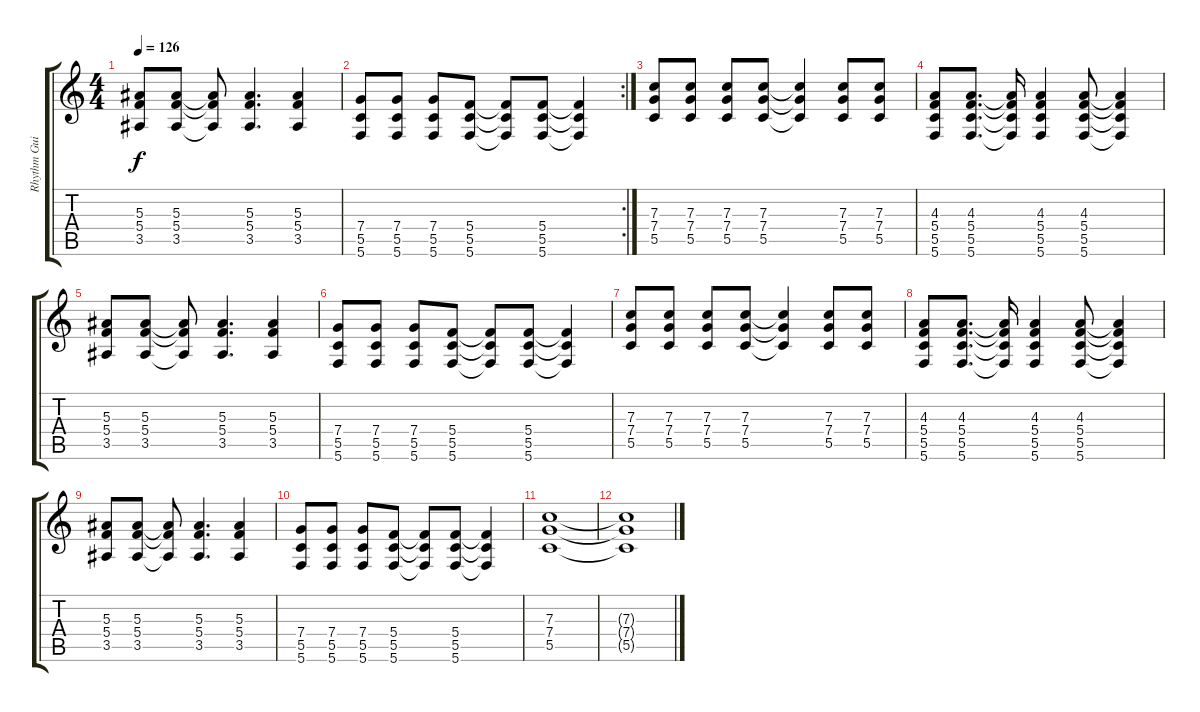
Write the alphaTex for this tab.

\track ("Rhythm Guitar (elec. w/dist.) " "Rhythm Gui") {instrument distortionguitar}
\staff {score tabs}
\tuning (D4 A3 F3 C3 G2 C2) {hide}
\ts (4 4)
\tempo 126
\clef g2
\ks c
(5.3 5.4 3.5).8{dy f} (5.3 5.4 3.5).8 (5.3{t} 5.4{t} 3.5{t}).8 (5.3 5.4 3.5).4{d} (5.3 5.4 3.5).4 |
\rc 2
(7.4 5.5 5.6).8 (7.4 5.5 5.6).8 (7.4 5.5 5.6).8 (5.4 5.5 5.6).8 (5.4{t} 5.5{t} 5.6{t}).8 (5.4 5.5 5.6).8 (5.4{t} 5.5{t} 5.6{t}).4 |
(7.3 7.4 5.5).8 (7.3 7.4 5.5).8 (7.3 7.4 5.5).8 (7.3 7.4 5.5).8 (7.3{t} 7.4{t} 5.5{t}).4 (7.3 7.4 5.5).8 (7.3 7.4 5.5).8 |
(4.3 5.4 5.5 5.6).8 (4.3 5.4 5.5 5.6).8{d} (4.3{t} 5.4{t} 5.5{t} 5.6{t}).16 (4.3 5.4 5.5 5.6).4 (4.3 5.4 5.5 5.6).8 (4.3{t} 5.4{t} 5.5{t} 5.6{t}).4 |
(5.3 5.4 3.5).8 (5.3 5.4 3.5).8 (5.3{t} 5.4{t} 3.5{t}).8 (5.3 5.4 3.5).4{d} (5.3 5.4 3.5).4 |
(7.4 5.5 5.6).8 (7.4 5.5 5.6).8 (7.4 5.5 5.6).8 (5.4 5.5 5.6).8 (5.4{t} 5.5{t} 5.6{t}).8 (5.4 5.5 5.6).8 (5.4{t} 5.5{t} 5.6{t}).4 |
(7.3 7.4 5.5).8 (7.3 7.4 5.5).8 (7.3 7.4 5.5).8 (7.3 7.4 5.5).8 (7.3{t} 7.4{t} 5.5{t}).4 (7.3 7.4 5.5).8 (7.3 7.4 5.5).8 |
(4.3 5.4 5.5 5.6).8 (4.3 5.4 5.5 5.6).8{d} (4.3{t} 5.4{t} 5.5{t} 5.6{t}).16 (4.3 5.4 5.5 5.6).4 (4.3 5.4 5.5 5.6).8 (4.3{t} 5.4{t} 5.5{t} 5.6{t}).4 |
(5.3 5.4 3.5).8 (5.3 5.4 3.5).8 (5.3{t} 5.4{t} 3.5{t}).8 (5.3 5.4 3.5).4{d} (5.3 5.4 3.5).4 |
(7.4 5.5 5.6).8 (7.4 5.5 5.6).8 (7.4 5.5 5.6).8 (5.4 5.5 5.6).8 (5.4{t} 5.5{t} 5.6{t}).8 (5.4 5.5 5.6).8 (5.4{t} 5.5{t} 5.6{t}).4 |
(7.3 7.4 5.5).1 |
(7.3{t} 7.4{t} 5.5{t}).1
